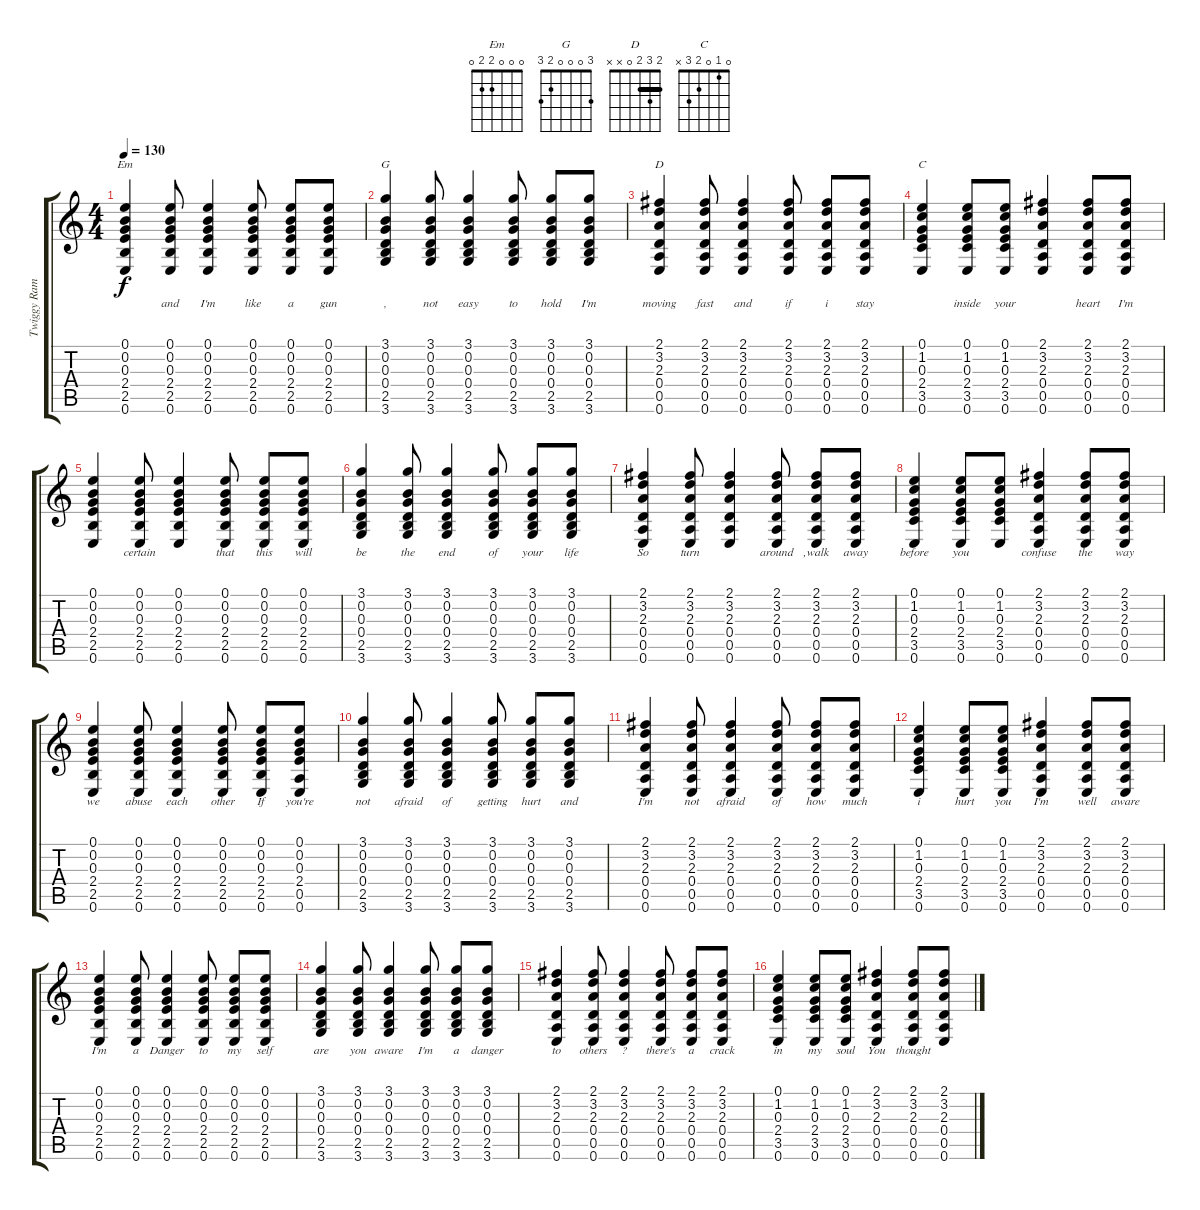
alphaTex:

\track ("Twiggy Ramirez" "Twiggy Ram") {instrument acousticguitarsteel}
\staff {score tabs}
\tuning (E4 B3 G3 D3 A2 E2) {hide}
\chord ("Em" 0 0 0 2 2 0)
\chord ("G" 3 0 0 0 2 3)
\chord ("D" 2 3 2 0 x x) {barre 2}
\chord ("C" 0 1 0 2 3 x)
\ts (4 4)
\tempo 130
\clef g2
\ks c
(0.1 0.2 0.3 2.4 2.5 0.6).4{ch "Em" lyrics (0 "") lyrics (1 "") lyrics (2 "") lyrics (3 "") lyrics (4 "") dy f} (0.1 0.2 0.3 2.4 2.5 0.6).8{lyrics (0 "and") lyrics (1 "") lyrics (2 "") lyrics (3 "") lyrics (4 "")} (0.1 0.2 0.3 2.4 2.5 0.6).4{lyrics (0 "I'm") lyrics (1 "") lyrics (2 "") lyrics (3 "") lyrics (4 "")} (0.1 0.2 0.3 2.4 2.5 0.6).8{lyrics (0 "like") lyrics (1 "") lyrics (2 "") lyrics (3 "") lyrics (4 "")} (0.1 0.2 0.3 2.4 2.5 0.6).8{lyrics (0 "a") lyrics (1 "") lyrics (2 "") lyrics (3 "") lyrics (4 "")} (0.1 0.2 0.3 2.4 2.5 0.6).8{lyrics (0 "gun") lyrics (1 "") lyrics (2 "") lyrics (3 "") lyrics (4 "")} |
(3.1 0.2 0.3 0.4 2.5 3.6).4{ch "G" lyrics (0 ",") lyrics (1 "") lyrics (2 "") lyrics (3 "") lyrics (4 "")} (3.1 0.2 0.3 0.4 2.5 3.6).8{lyrics (0 "not") lyrics (1 "") lyrics (2 "") lyrics (3 "") lyrics (4 "")} (3.1 0.2 0.3 0.4 2.5 3.6).4{lyrics (0 "easy") lyrics (1 "") lyrics (2 "") lyrics (3 "") lyrics (4 "")} (3.1 0.2 0.3 0.4 2.5 3.6).8{lyrics (0 "to") lyrics (1 "") lyrics (2 "") lyrics (3 "") lyrics (4 "")} (3.1 0.2 0.3 0.4 2.5 3.6).8{lyrics (0 "hold") lyrics (1 "") lyrics (2 "") lyrics (3 "") lyrics (4 "")} (3.1 0.2 0.3 0.4 2.5 3.6).8{lyrics (0 "I'm") lyrics (1 "") lyrics (2 "") lyrics (3 "") lyrics (4 "")} |
(2.1 3.2 2.3 0.4 0.5 0.6).4{ch "D" lyrics (0 "moving") lyrics (1 "") lyrics (2 "") lyrics (3 "") lyrics (4 "")} (2.1 3.2 2.3 0.4 0.5 0.6).8{lyrics (0 "fast") lyrics (1 "") lyrics (2 "") lyrics (3 "") lyrics (4 "")} (2.1 3.2 2.3 0.4 0.5 0.6).4{lyrics (0 "and") lyrics (1 "") lyrics (2 "") lyrics (3 "") lyrics (4 "")} (2.1 3.2 2.3 0.4 0.5 0.6).8{lyrics (0 "if") lyrics (1 "") lyrics (2 "") lyrics (3 "") lyrics (4 "")} (2.1 3.2 2.3 0.4 0.5 0.6).8{lyrics (0 "i") lyrics (1 "") lyrics (2 "") lyrics (3 "") lyrics (4 "")} (2.1 3.2 2.3 0.4 0.5 0.6).8{lyrics (0 "stay") lyrics (1 "") lyrics (2 "") lyrics (3 "") lyrics (4 "")} |
(0.1 1.2 0.3 2.4 3.5 0.6).4{ch "C" lyrics (0 "") lyrics (1 "") lyrics (2 "") lyrics (3 "") lyrics (4 "")} (0.1 1.2 0.3 2.4 3.5 0.6).8{lyrics (0 "inside") lyrics (1 "") lyrics (2 "") lyrics (3 "") lyrics (4 "")} (0.1 1.2 0.3 2.4 3.5 0.6).8{lyrics (0 "your") lyrics (1 "") lyrics (2 "") lyrics (3 "") lyrics (4 "")} (2.1 3.2 2.3 0.4 0.5 0.6).4{lyrics (0 "") lyrics (1 "") lyrics (2 "") lyrics (3 "") lyrics (4 "")} (2.1 3.2 2.3 0.4 0.5 0.6).8{lyrics (0 "heart") lyrics (1 "") lyrics (2 "") lyrics (3 "") lyrics (4 "")} (2.1 3.2 2.3 0.4 0.5 0.6).8{lyrics (0 "I'm") lyrics (1 "") lyrics (2 "") lyrics (3 "") lyrics (4 "")} |
(0.1 0.2 0.3 2.4 2.5 0.6).4{lyrics (0 "") lyrics (1 "") lyrics (2 "") lyrics (3 "") lyrics (4 "")} (0.1 0.2 0.3 2.4 2.5 0.6).8{lyrics (0 "certain") lyrics (1 "") lyrics (2 "") lyrics (3 "") lyrics (4 "")} (0.1 0.2 0.3 2.4 2.5 0.6).4{lyrics (0 "") lyrics (1 "") lyrics (2 "") lyrics (3 "") lyrics (4 "")} (0.1 0.2 0.3 2.4 2.5 0.6).8{lyrics (0 "that") lyrics (1 "") lyrics (2 "") lyrics (3 "") lyrics (4 "")} (0.1 0.2 0.3 2.4 2.5 0.6).8{lyrics (0 "this") lyrics (1 "") lyrics (2 "") lyrics (3 "") lyrics (4 "")} (0.1 0.2 0.3 2.4 2.5 0.6).8{lyrics (0 "will") lyrics (1 "") lyrics (2 "") lyrics (3 "") lyrics (4 "")} |
(3.1 0.2 0.3 0.4 2.5 3.6).4{lyrics (0 "be") lyrics (1 "") lyrics (2 "") lyrics (3 "") lyrics (4 "")} (3.1 0.2 0.3 0.4 2.5 3.6).8{lyrics (0 "the") lyrics (1 "") lyrics (2 "") lyrics (3 "") lyrics (4 "")} (3.1 0.2 0.3 0.4 2.5 3.6).4{lyrics (0 "end") lyrics (1 "") lyrics (2 "") lyrics (3 "") lyrics (4 "")} (3.1 0.2 0.3 0.4 2.5 3.6).8{lyrics (0 "of") lyrics (1 "") lyrics (2 "") lyrics (3 "") lyrics (4 "")} (3.1 0.2 0.3 0.4 2.5 3.6).8{lyrics (0 "your") lyrics (1 "") lyrics (2 "") lyrics (3 "") lyrics (4 "")} (3.1 0.2 0.3 0.4 2.5 3.6).8{lyrics (0 "life") lyrics (1 "") lyrics (2 "") lyrics (3 "") lyrics (4 "")} |
(2.1 3.2 2.3 0.4 0.5 0.6).4{lyrics (0 "So") lyrics (1 "") lyrics (2 "") lyrics (3 "") lyrics (4 "")} (2.1 3.2 2.3 0.4 0.5 0.6).8{lyrics (0 "turn") lyrics (1 "") lyrics (2 "") lyrics (3 "") lyrics (4 "")} (2.1 3.2 2.3 0.4 0.5 0.6).4{lyrics (0 "") lyrics (1 "") lyrics (2 "") lyrics (3 "") lyrics (4 "")} (2.1 3.2 2.3 0.4 0.5 0.6).8{lyrics (0 "around") lyrics (1 "") lyrics (2 "") lyrics (3 "") lyrics (4 "")} (2.1 3.2 2.3 0.4 0.5 0.6).8{lyrics (0 ",walk") lyrics (1 "") lyrics (2 "") lyrics (3 "") lyrics (4 "")} (2.1 3.2 2.3 0.4 0.5 0.6).8{lyrics (0 "away") lyrics (1 "") lyrics (2 "") lyrics (3 "") lyrics (4 "")} |
(0.1 1.2 0.3 2.4 3.5 0.6).4{lyrics (0 "before") lyrics (1 "") lyrics (2 "") lyrics (3 "") lyrics (4 "")} (0.1 1.2 0.3 2.4 3.5 0.6).8{lyrics (0 "you") lyrics (1 "") lyrics (2 "") lyrics (3 "") lyrics (4 "")} (0.1 1.2 0.3 2.4 3.5 0.6).8{lyrics (0 "") lyrics (1 "") lyrics (2 "") lyrics (3 "") lyrics (4 "")} (2.1 3.2 2.3 0.4 0.5 0.6).4{lyrics (0 "confuse") lyrics (1 "") lyrics (2 "") lyrics (3 "") lyrics (4 "")} (2.1 3.2 2.3 0.4 0.5 0.6).8{lyrics (0 "the") lyrics (1 "") lyrics (2 "") lyrics (3 "") lyrics (4 "")} (2.1 3.2 2.3 0.4 0.5 0.6).8{lyrics (0 "way") lyrics (1 "") lyrics (2 "") lyrics (3 "") lyrics (4 "")} |
(0.1 0.2 0.3 2.4 2.5 0.6).4{lyrics (0 "we") lyrics (1 "") lyrics (2 "") lyrics (3 "") lyrics (4 "")} (0.1 0.2 0.3 2.4 2.5 0.6).8{lyrics (0 "abuse") lyrics (1 "") lyrics (2 "") lyrics (3 "") lyrics (4 "")} (0.1 0.2 0.3 2.4 2.5 0.6).4{lyrics (0 "each") lyrics (1 "") lyrics (2 "") lyrics (3 "") lyrics (4 "")} (0.1 0.2 0.3 2.4 2.5 0.6).8{lyrics (0 "other") lyrics (1 "") lyrics (2 "") lyrics (3 "") lyrics (4 "")} (0.1 0.2 0.3 2.4 2.5 0.6).8{lyrics (0 "If") lyrics (1 "") lyrics (2 "") lyrics (3 "") lyrics (4 "")} (0.1 0.2 0.3 2.4 0.5 0.6).8{lyrics (0 "you're") lyrics (1 "") lyrics (2 "") lyrics (3 "") lyrics (4 "")} |
(3.1 0.2 0.3 0.4 2.5 3.6).4{lyrics (0 "not") lyrics (1 "") lyrics (2 "") lyrics (3 "") lyrics (4 "")} (3.1 0.2 0.3 0.4 2.5 3.6).8{lyrics (0 "afraid") lyrics (1 "") lyrics (2 "") lyrics (3 "") lyrics (4 "")} (3.1 0.2 0.3 0.4 2.5 3.6).4{lyrics (0 "of") lyrics (1 "") lyrics (2 "") lyrics (3 "") lyrics (4 "")} (3.1 0.2 0.3 0.4 2.5 3.6).8{lyrics (0 "getting") lyrics (1 "") lyrics (2 "") lyrics (3 "") lyrics (4 "")} (3.1 0.2 0.3 0.4 2.5 3.6).8{lyrics (0 "hurt") lyrics (1 "") lyrics (2 "") lyrics (3 "") lyrics (4 "")} (3.1 0.2 0.3 0.4 2.5 3.6).8{lyrics (0 "and") lyrics (1 "") lyrics (2 "") lyrics (3 "") lyrics (4 "")} |
(2.1 3.2 2.3 0.4 0.5 0.6).4{lyrics (0 "I'm") lyrics (1 "") lyrics (2 "") lyrics (3 "") lyrics (4 "")} (2.1 3.2 2.3 0.4 0.5 0.6).8{lyrics (0 "not") lyrics (1 "") lyrics (2 "") lyrics (3 "") lyrics (4 "")} (2.1 3.2 2.3 0.4 0.5 0.6).4{lyrics (0 "afraid") lyrics (1 "") lyrics (2 "") lyrics (3 "") lyrics (4 "")} (2.1 3.2 2.3 0.4 0.5 0.6).8{lyrics (0 "of") lyrics (1 "") lyrics (2 "") lyrics (3 "") lyrics (4 "")} (2.1 3.2 2.3 0.4 0.5 0.6).8{lyrics (0 "how") lyrics (1 "") lyrics (2 "") lyrics (3 "") lyrics (4 "")} (2.1 3.2 2.3 0.4 0.5 0.6).8{lyrics (0 "much") lyrics (1 "") lyrics (2 "") lyrics (3 "") lyrics (4 "")} |
(0.1 1.2 0.3 2.4 3.5 0.6).4{lyrics (0 "i") lyrics (1 "") lyrics (2 "") lyrics (3 "") lyrics (4 "")} (0.1 1.2 0.3 2.4 3.5 0.6).8{lyrics (0 "hurt") lyrics (1 "") lyrics (2 "") lyrics (3 "") lyrics (4 "")} (0.1 1.2 0.3 2.4 3.5 0.6).8{lyrics (0 "you") lyrics (1 "") lyrics (2 "") lyrics (3 "") lyrics (4 "")} (2.1 3.2 2.3 0.4 0.5 0.6).4{lyrics (0 "I'm") lyrics (1 "") lyrics (2 "") lyrics (3 "") lyrics (4 "")} (2.1 3.2 2.3 0.4 0.5 0.6).8{lyrics (0 "well") lyrics (1 "") lyrics (2 "") lyrics (3 "") lyrics (4 "")} (2.1 3.2 2.3 0.4 0.5 0.6).8{lyrics (0 "aware") lyrics (1 "") lyrics (2 "") lyrics (3 "") lyrics (4 "")} |
(0.1 0.2 0.3 2.4 2.5 0.6).4{lyrics (0 "I'm") lyrics (1 "") lyrics (2 "") lyrics (3 "") lyrics (4 "")} (0.1 0.2 0.3 2.4 2.5 0.6).8{lyrics (0 "a") lyrics (1 "") lyrics (2 "") lyrics (3 "") lyrics (4 "")} (0.1 0.2 0.3 2.4 2.5 0.6).4{lyrics (0 "Danger") lyrics (1 "") lyrics (2 "") lyrics (3 "") lyrics (4 "")} (0.1 0.2 0.3 2.4 2.5 0.6).8{lyrics (0 "to") lyrics (1 "") lyrics (2 "") lyrics (3 "") lyrics (4 "")} (0.1 0.2 0.3 2.4 2.5 0.6).8{lyrics (0 "my") lyrics (1 "") lyrics (2 "") lyrics (3 "") lyrics (4 "")} (0.1 0.2 0.3 2.4 2.5 0.6).8{lyrics (0 "self") lyrics (1 "") lyrics (2 "") lyrics (3 "") lyrics (4 "")} |
(3.1 0.2 0.3 0.4 2.5 3.6).4{lyrics (0 "are") lyrics (1 "") lyrics (2 "") lyrics (3 "") lyrics (4 "")} (3.1 0.2 0.3 0.4 2.5 3.6).8{lyrics (0 "you") lyrics (1 "") lyrics (2 "") lyrics (3 "") lyrics (4 "")} (3.1 0.2 0.3 0.4 2.5 3.6).4{lyrics (0 "aware") lyrics (1 "") lyrics (2 "") lyrics (3 "") lyrics (4 "")} (3.1 0.2 0.3 0.4 2.5 3.6).8{lyrics (0 "I'm") lyrics (1 "") lyrics (2 "") lyrics (3 "") lyrics (4 "")} (3.1 0.2 0.3 0.4 2.5 3.6).8{lyrics (0 "a") lyrics (1 "") lyrics (2 "") lyrics (3 "") lyrics (4 "")} (3.1 0.2 0.3 0.4 2.5 3.6).8{lyrics (0 "danger") lyrics (1 "") lyrics (2 "") lyrics (3 "") lyrics (4 "")} |
(2.1 3.2 2.3 0.4 0.5 0.6).4{lyrics (0 "to") lyrics (1 "") lyrics (2 "") lyrics (3 "") lyrics (4 "")} (2.1 3.2 2.3 0.4 0.5 0.6).8{lyrics (0 "others") lyrics (1 "") lyrics (2 "") lyrics (3 "") lyrics (4 "")} (2.1 3.2 2.3 0.4 0.5 0.6).4{lyrics (0 "?") lyrics (1 "") lyrics (2 "") lyrics (3 "") lyrics (4 "")} (2.1 3.2 2.3 0.4 0.5 0.6).8{lyrics (0 "there's") lyrics (1 "") lyrics (2 "") lyrics (3 "") lyrics (4 "")} (2.1 3.2 2.3 0.4 0.5 0.6).8{lyrics (0 "a") lyrics (1 "") lyrics (2 "") lyrics (3 "") lyrics (4 "")} (2.1 3.2 2.3 0.4 0.5 0.6).8{lyrics (0 "crack") lyrics (1 "") lyrics (2 "") lyrics (3 "") lyrics (4 "")} |
(0.1 1.2 0.3 2.4 3.5 0.6).4{lyrics (0 "in") lyrics (1 "") lyrics (2 "") lyrics (3 "") lyrics (4 "")} (0.1 1.2 0.3 2.4 3.5 0.6).8{lyrics (0 "my") lyrics (1 "") lyrics (2 "") lyrics (3 "") lyrics (4 "")} (0.1 1.2 0.3 2.4 3.5 0.6).8{lyrics (0 "soul") lyrics (1 "") lyrics (2 "") lyrics (3 "") lyrics (4 "")} (2.1 3.2 2.3 0.4 0.5 0.6).4{lyrics (0 "You") lyrics (1 "") lyrics (2 "") lyrics (3 "") lyrics (4 "")} (2.1 3.2 2.3 0.4 0.5 0.6).8{lyrics (0 "thought") lyrics (1 "") lyrics (2 "") lyrics (3 "") lyrics (4 "")} (2.1 3.2 2.3 0.4 0.5 0.6).8{lyrics (0 "") lyrics (1 "") lyrics (2 "") lyrics (3 "") lyrics (4 "")}
